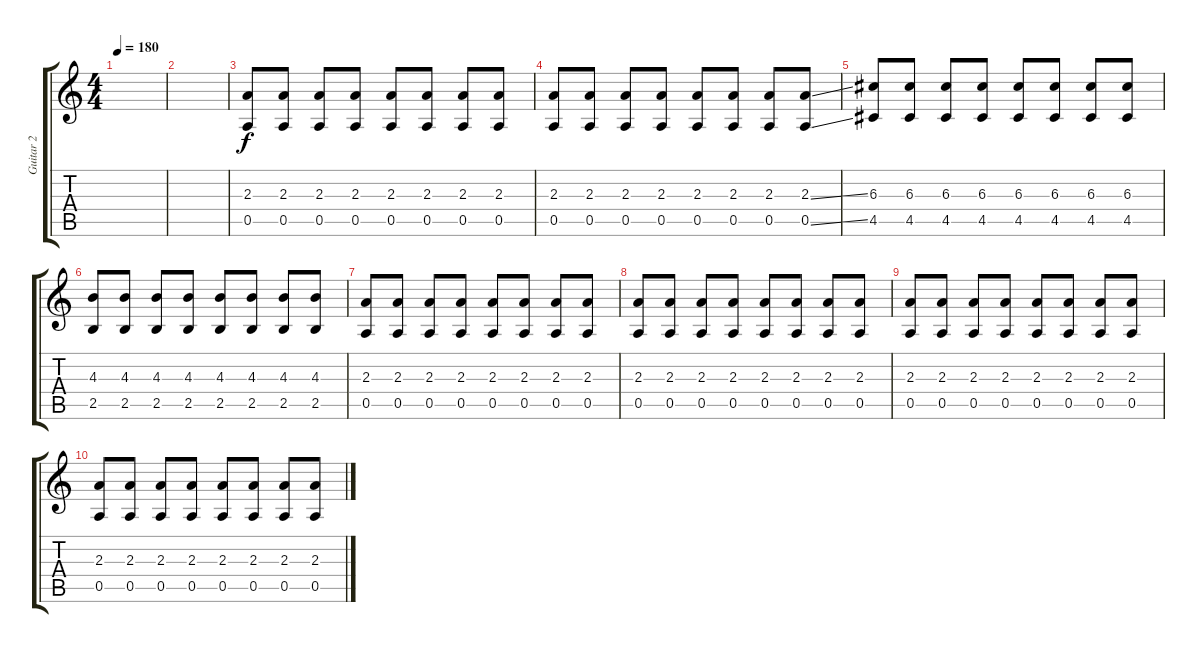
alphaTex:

\track ("Guitar 2" "Guitar 2") {instrument distortionguitar}
\staff {score tabs}
\tuning (E4 B3 G3 D3 A2 E2) {hide}
\ts (4 4)
\tempo 180
\clef g2
\ks c
|
|
(2.3 0.5).8 (2.3 0.5).8 (2.3 0.5).8 (2.3 0.5).8 (2.3 0.5).8 (2.3 0.5).8 (2.3 0.5).8 (2.3 0.5).8 |
(2.3 0.5).8 (2.3 0.5).8 (2.3 0.5).8 (2.3 0.5).8 (2.3 0.5).8 (2.3 0.5).8 (2.3 0.5).8 (2.3{ss} 0.5{ss}).8 |
(6.3 4.5).8 (6.3 4.5).8 (6.3 4.5).8 (6.3 4.5).8 (6.3 4.5).8 (6.3 4.5).8 (6.3 4.5).8 (6.3 4.5).8 |
(4.3 2.5).8 (4.3 2.5).8 (4.3 2.5).8 (4.3 2.5).8 (4.3 2.5).8 (4.3 2.5).8 (4.3 2.5).8 (4.3 2.5).8 |
(2.3 0.5).8 (2.3 0.5).8 (2.3 0.5).8 (2.3 0.5).8 (2.3 0.5).8 (2.3 0.5).8 (2.3 0.5).8 (2.3 0.5).8 |
(2.3 0.5).8 (2.3 0.5).8 (2.3 0.5).8 (2.3 0.5).8 (2.3 0.5).8 (2.3 0.5).8 (2.3 0.5).8 (2.3 0.5).8 |
(2.3 0.5).8 (2.3 0.5).8 (2.3 0.5).8 (2.3 0.5).8 (2.3 0.5).8 (2.3 0.5).8 (2.3 0.5).8 (2.3 0.5).8 |
(2.3 0.5).8 (2.3 0.5).8 (2.3 0.5).8 (2.3 0.5).8 (2.3 0.5).8 (2.3 0.5).8 (2.3 0.5).8 (2.3 0.5).8
